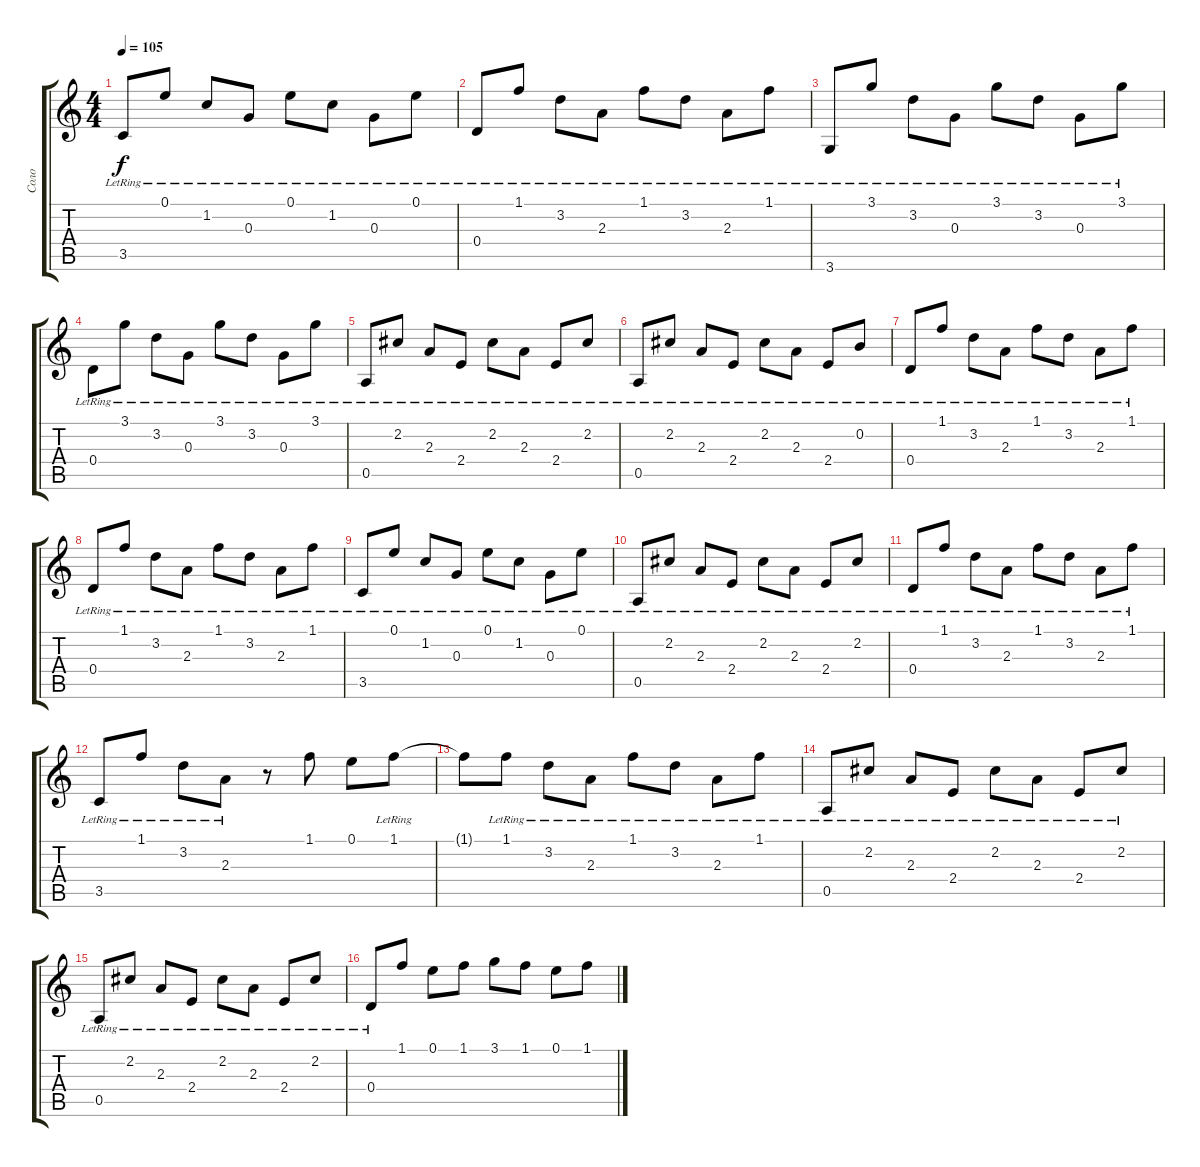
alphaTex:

\track ("Соло" "Соло") {instrument acousticguitarnylon}
\staff {score tabs}
\tuning (E4 B3 G3 D3 A2 E2) {hide}
\ts (4 4)
\tempo 105
\clef g2
\ks c
3.5{lr}.8{dy f} 0.1{lr}.8 1.2{lr}.8 0.3{lr}.8 0.1{lr}.8 1.2{lr}.8 0.3{lr}.8 0.1{lr}.8 |
0.4{lr}.8 1.1{lr}.8 3.2{lr}.8 2.3{lr}.8 1.1{lr}.8 3.2{lr}.8 2.3{lr}.8 1.1{lr}.8 |
3.6{lr}.8 3.1{lr}.8 3.2{lr}.8 0.3{lr}.8 3.1{lr}.8 3.2{lr}.8 0.3{lr}.8 3.1{lr}.8 |
0.4{lr}.8 3.1{lr}.8 3.2{lr}.8 0.3{lr}.8 3.1{lr}.8 3.2{lr}.8 0.3{lr}.8 3.1{lr}.8 |
0.5{lr}.8 2.2{lr}.8 2.3{lr}.8 2.4{lr}.8 2.2{lr}.8 2.3{lr}.8 2.4{lr}.8 2.2{lr}.8 |
0.5{lr}.8 2.2{lr}.8 2.3{lr}.8 2.4{lr}.8 2.2{lr}.8 2.3{lr}.8 2.4{lr}.8 0.2{lr}.8 |
0.4{lr}.8 1.1{lr}.8 3.2{lr}.8 2.3{lr}.8 1.1{lr}.8 3.2{lr}.8 2.3{lr}.8 1.1{lr}.8 |
0.4{lr}.8 1.1{lr}.8 3.2{lr}.8 2.3{lr}.8 1.1{lr}.8 3.2{lr}.8 2.3{lr}.8 1.1{lr}.8 |
3.5{lr}.8 0.1{lr}.8 1.2{lr}.8 0.3{lr}.8 0.1{lr}.8 1.2{lr}.8 0.3{lr}.8 0.1{lr}.8 |
0.5{lr}.8 2.2{lr}.8 2.3{lr}.8 2.4{lr}.8 2.2{lr}.8 2.3{lr}.8 2.4{lr}.8 2.2{lr}.8 |
0.4{lr}.8 1.1{lr}.8 3.2{lr}.8 2.3{lr}.8 1.1{lr}.8 3.2{lr}.8 2.3{lr}.8 1.1{lr}.8 |
3.5{lr}.8 1.1{lr}.8 3.2{lr}.8 2.3{lr}.8 r.8 1.1.8 0.1.8 1.1{lr}.8 |
1.1{t}.8 1.1{lr}.8 3.2{lr}.8 2.3{lr}.8 1.1{lr}.8 3.2{lr}.8 2.3{lr}.8 1.1{lr}.8 |
0.5{lr}.8 2.2{lr}.8 2.3{lr}.8 2.4{lr}.8 2.2{lr}.8 2.3{lr}.8 2.4{lr}.8 2.2{lr}.8 |
0.5{lr}.8 2.2{lr}.8 2.3{lr}.8 2.4{lr}.8 2.2{lr}.8 2.3{lr}.8 2.4{lr}.8 2.2{lr}.8 |
0.4{lr}.8 1.1.8 0.1.8 1.1.8 3.1.8 1.1.8 0.1.8 1.1.8
